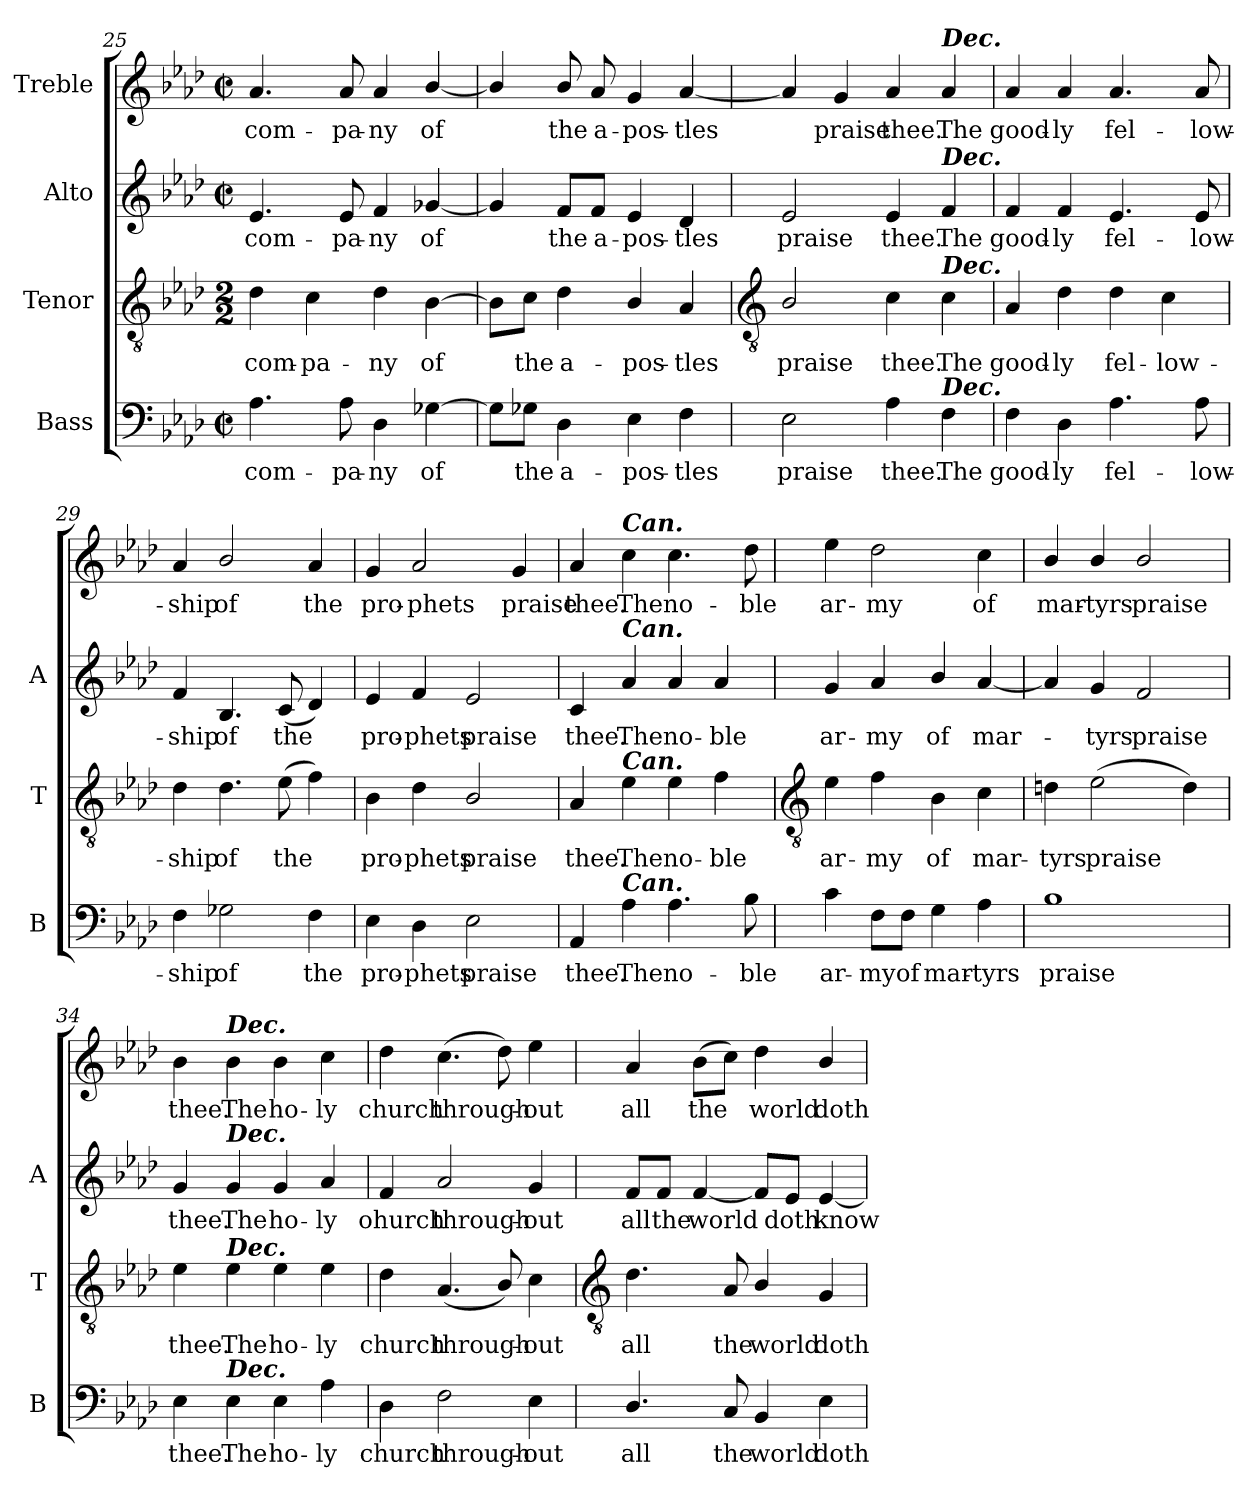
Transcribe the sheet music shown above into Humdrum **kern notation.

**kern	**text	**kern	**text	**kern	**text	**kern	**text
*part4	*part4	*part3	*part3	*part2	*part2	*part1	*part1
*staff4	*staff4	*staff3	*staff3	*staff2	*staff2	*staff1	*staff1
*I"Bass	*	*I"Tenor	*	*I"Alto	*	*I"Treble	*
*I'B	*	*I'T	*	*I'A	*	*	*
*clefF4	*	*clefGv2	*	*clefG2	*	*clefG2	*
*k[b-e-a-d-]	*	*k[b-e-a-d-]	*	*k[b-e-a-d-]	*	*k[b-e-a-d-]	*
*A-:	*	*A-:	*	*A-:	*	*A-:	*
*M2/2	*	*M2/2	*	*M2/2	*	*M2/2	*
*met(c|)	*	*	*	*met(c|)	*	*met(c|)	*
=25	=25	=25	=25	=25	=25	=25	=25
!	!LO:LY:b	!	!LO:LY:b	!	!LO:LY:b	!	!LO:LY:b
4.A-	com-	4d-	com-	4.e-	com-	4.a-	com-
!	!	!	!LO:LY:b	!	!	!	!
.	.	4c	-pa-	.	.	.	.
!	!LO:LY:b	!	!	!	!LO:LY:b	!	!LO:LY:b
8A-	-pa-	.	.	8e-	-pa-	8a-	-pa-
!	!LO:LY:b	!	!LO:LY:b	!	!LO:LY:b	!	!LO:LY:b
4D-	-ny	4d-	-ny	4f	-ny	4a-	-ny
!	!LO:LY:b	!	!LO:LY:b	!	!LO:LY:b	!	!LO:LY:b
[4G-X	of	[4B-	of	[4g-X	of	[4b-/	of
=26	=26	=26	=26	=26	=26	=26	=26
8G-\L]	.	8B-\L]	.	4g-]	.	4b-/]	.
!	!LO:LY:b	!	!LO:LY:b	!	!	!	!
8G-\J	the	8c\J	the	.	.	.	.
!	!LO:LY:b	!	!LO:LY:b	!	!LO:LY:b	!	!LO:LY:b
4D-	a-	4d-	a-	8f/L	the	8b-/	the
!	!	!	!	!	!LO:LY:b	!	!LO:LY:b
.	.	.	.	8f/J	a-	8a-	a-
!	!LO:LY:b	!	!LO:LY:b	!	!LO:LY:b	!	!LO:LY:b
4E-	-pos-	4B-/	-pos-	4e-	-pos-	4g	-pos-
!	!LO:LY:b	!	!LO:LY:b	!	!LO:LY:b	!	!LO:LY:b
4F	-tles	4A-	-tles	4d-	-tles	[4a-	-tles
!!LO:LB:g=z
=27	=27	=27	=27	=27	=27	=27	=27
*	*	*clefGv2	*	*	*	*	*
!	!LO:LY:b	!	!LO:LY:b	!	!LO:LY:b	!	!
2E-	praise	2B-/	praise	2e-	praise	4a-]	.
!	!	!	!	!	!	!	!LO:LY:b
.	.	.	.	.	.	4g	praise
!	!LO:LY:b	!	!LO:LY:b	!	!LO:LY:b	!	!LO:LY:b
4A-\	thee.	4c	thee.	4e-	thee.	4a-	thee.
!	!	!	!	!	!	!LO:TX:a:Bi:t=Dec.	!
!	!	!	!	!LO:TX:a:Bi:t=Dec.	!	!	!
!	!	!LO:TX:a:Bi:t=Dec.	!	!	!	!	!
!LO:TX:a:Bi:t=Dec.	!	!	!	!	!	!	!
!	!LO:LY:b	!	!LO:LY:b	!	!LO:LY:b	!	!LO:LY:b
4F\	The	4c	The	4f	The	4a-	The
=28	=28	=28	=28	=28	=28	=28	=28
!	!LO:LY:b	!	!LO:LY:b	!	!LO:LY:b	!	!LO:LY:b
4F\	good-	4A-	good-	4f	good-	4a-	good-
!	!LO:LY:b	!	!LO:LY:b	!	!LO:LY:b	!	!LO:LY:b
4D-\	-ly	4d-	-ly	4f	-ly	4a-	-ly
!	!LO:LY:b	!	!LO:LY:b	!	!LO:LY:b	!	!LO:LY:b
4.A-\	fel-	4d-	fel-	4.e-	fel-	4.a-	fel-
!	!	!	!LO:LY:b	!	!	!	!
.	.	4c	-low-	.	.	.	.
!	!LO:LY:b	!	!	!	!LO:LY:b	!	!LO:LY:b
8A-\	-low-	.	.	8e-	-low-	8a-	-low-
=29	=29	=29	=29	=29	=29	=29	=29
!	!LO:LY:b	!	!LO:LY:b	!	!LO:LY:b	!	!LO:LY:b
4F\	-ship	4d-	-ship	4f	-ship	4a-	-ship
!	!LO:LY:b	!	!LO:LY:b	!	!LO:LY:b	!	!LO:LY:b
2G-X	of	4.d-	of	4.B-	of	2b-/	of
!	!	!	!LO:LY:b	!	!LO:LY:b	!	!
.	.	(>8e-	the	(<8c	the	.	.
!	!LO:LY:b	!	!	!	!	!	!LO:LY:b
4F	the	4f)	.	4d-)	.	4a-	the
=30	=30	=30	=30	=30	=30	=30	=30
!	!LO:LY:b	!	!LO:LY:b	!	!LO:LY:b	!	!LO:LY:b
4E-\	pro-	4B-	pro-	4e-	pro-	4g	pro-
!	!LO:LY:b	!	!LO:LY:b	!	!LO:LY:b	!	!LO:LY:b
4D-\	-phets	4d-	-phets	4f	-phets	2a-	-phets
!	!LO:LY:b	!	!LO:LY:b	!	!LO:LY:b	!	!
2E-	praise	2B-/	praise	2e-	praise	.	.
!	!	!	!	!	!	!	!LO:LY:b
.	.	.	.	.	.	4g	praise
=31	=31	=31	=31	=31	=31	=31	=31
!	!LO:LY:b	!	!LO:LY:b	!	!LO:LY:b	!	!LO:LY:b
4AA-	thee.	4A-	thee.	4c	thee.	4a-	thee.
!	!	!	!	!	!	!LO:TX:a:Bi:t=Can.	!
!	!	!	!	!LO:TX:a:Bi:t=Can.	!	!	!
!	!	!LO:TX:a:Bi:t=Can.	!	!	!	!	!
!LO:TX:a:Bi:t=Can.	!	!	!	!	!	!	!
!	!LO:LY:b	!	!LO:LY:b	!	!LO:LY:b	!	!LO:LY:b
4A-	The	4e-	The	4a-	The	4cc	The
!	!LO:LY:b	!	!LO:LY:b	!	!LO:LY:b	!	!LO:LY:b
4.A-	no-	4e-	no-	4a-	no-	4.cc	no-
!	!	!	!LO:LY:b	!	!LO:LY:b	!	!
.	.	4f	-ble	4a-	-ble	.	.
!	!LO:LY:b	!	!	!	!	!	!LO:LY:b
8B-	-ble	.	.	.	.	8dd-	-ble
!!LO:LB:g=z
=32	=32	=32	=32	=32	=32	=32	=32
*	*	*clefGv2	*	*	*	*	*
!	!LO:LY:b	!	!LO:LY:b	!	!LO:LY:b	!	!LO:LY:b
4c	ar-	4e-	ar-	4g	ar-	4ee-	ar-
!	!LO:LY:b	!	!LO:LY:b	!	!LO:LY:b	!	!LO:LY:b
8F\L	-my	4f	-my	4a-	-my	2dd-	-my
!	!LO:LY:b	!	!	!	!	!	!
8F\J	of	.	.	.	.	.	.
!	!LO:LY:b	!	!LO:LY:b	!	!LO:LY:b	!	!
4G	mar-	4B-	of	4b-/	of	.	.
!	!LO:LY:b	!	!LO:LY:b	!	!LO:LY:b	!	!LO:LY:b
4A-	-tyrs	4c	mar-	[4a-	mar-	4cc	of
=33	=33	=33	=33	=33	=33	=33	=33
!	!LO:LY:b	!	!LO:LY:b	!	!	!	!LO:LY:b
1B-	praise	4dn	-tyrs	4a-]	.	4b-/	mar-
!	!	!	!LO:LY:b	!	!LO:LY:b	!	!LO:LY:b
.	.	(>2e-	praise	4g	tyrs	4b-/	-tyrs
!	!	!	!	!	!LO:LY:b	!	!LO:LY:b
.	.	.	.	2f	praise	2b-/	praise
.	.	4d)	.	.	.	.	.
=34	=34	=34	=34	=34	=34	=34	=34
!	!LO:LY:b	!	!LO:LY:b	!	!LO:LY:b	!	!LO:LY:b
4E-	thee.	4e-	thee.	4g	thee.	4b-	thee.
!	!	!	!	!	!	!LO:TX:a:Bi:t=Dec.	!
!	!	!	!	!LO:TX:a:Bi:t=Dec.	!	!	!
!	!	!LO:TX:a:Bi:t=Dec.	!	!	!	!	!
!LO:TX:a:Bi:t=Dec.	!	!	!	!	!	!	!
!	!LO:LY:b	!	!LO:LY:b	!	!LO:LY:b	!	!LO:LY:b
4E-	The	4e-	The	4g	The	4b-	The
!	!LO:LY:b	!	!LO:LY:b	!	!LO:LY:b	!	!LO:LY:b
4E-	ho-	4e-	ho-	4g	ho-	4b-	ho-
!	!LO:LY:b	!	!LO:LY:b	!	!LO:LY:b	!	!LO:LY:b
4A-	-ly	4e-	-ly	4a-	-ly	4cc	-ly
=35	=35	=35	=35	=35	=35	=35	=35
!	!LO:LY:b	!	!LO:LY:b	!	!LO:LY:b	!	!LO:LY:b
4D-	church	4d-	church	4f	ohurch	4dd-	church
!	!LO:LY:b	!	!LO:LY:b	!	!LO:LY:b	!	!LO:LY:b
2F	through-	(<4.A-	through-	2a-	through-	(>4.cc	through-
.	.	8B-/)	.	.	.	8dd-)	.
!	!LO:LY:b	!	!LO:LY:b	!	!LO:LY:b	!	!LO:LY:b
4E-	-out	4c	out	4g	-out	4ee-	out
!!LO:LB:g=z
=36	=36	=36	=36	=36	=36	=36	=36
*	*	*clefGv2	*	*	*	*	*
!	!LO:LY:b	!	!LO:LY:b	!	!LO:LY:b	!	!LO:LY:b
4.D-/	all	4.d-	all	8f/L	all	4a-	all
!	!	!	!	!	!LO:LY:b	!	!
.	.	.	.	8f/J	the	.	.
!	!	!	!	!	!LO:LY:b	!	!LO:LY:b
.	.	.	.	[4f	world	(>8b-L	the
!	!LO:LY:b	!	!LO:LY:b	!	!	!	!
8C	the	8A-	the	.	.	8ccJ)	.
!	!LO:LY:b	!	!LO:LY:b	!	!	!	!LO:LY:b
4BB-	world	4B-/	world	8f/L]	.	4dd-	world
!	!	!	!	!	!LO:LY:b	!	!
.	.	.	.	8e-/J	doth	.	.
!	!LO:LY:b	!	!LO:LY:b	!	!LO:LY:b	!	!LO:LY:b
4E-	doth	4G	doth	[4e-	know-	4b-/	doth
=	=	=	=	=	=	=	=
*-	*-	*-	*-	*-	*-	*-	*-
